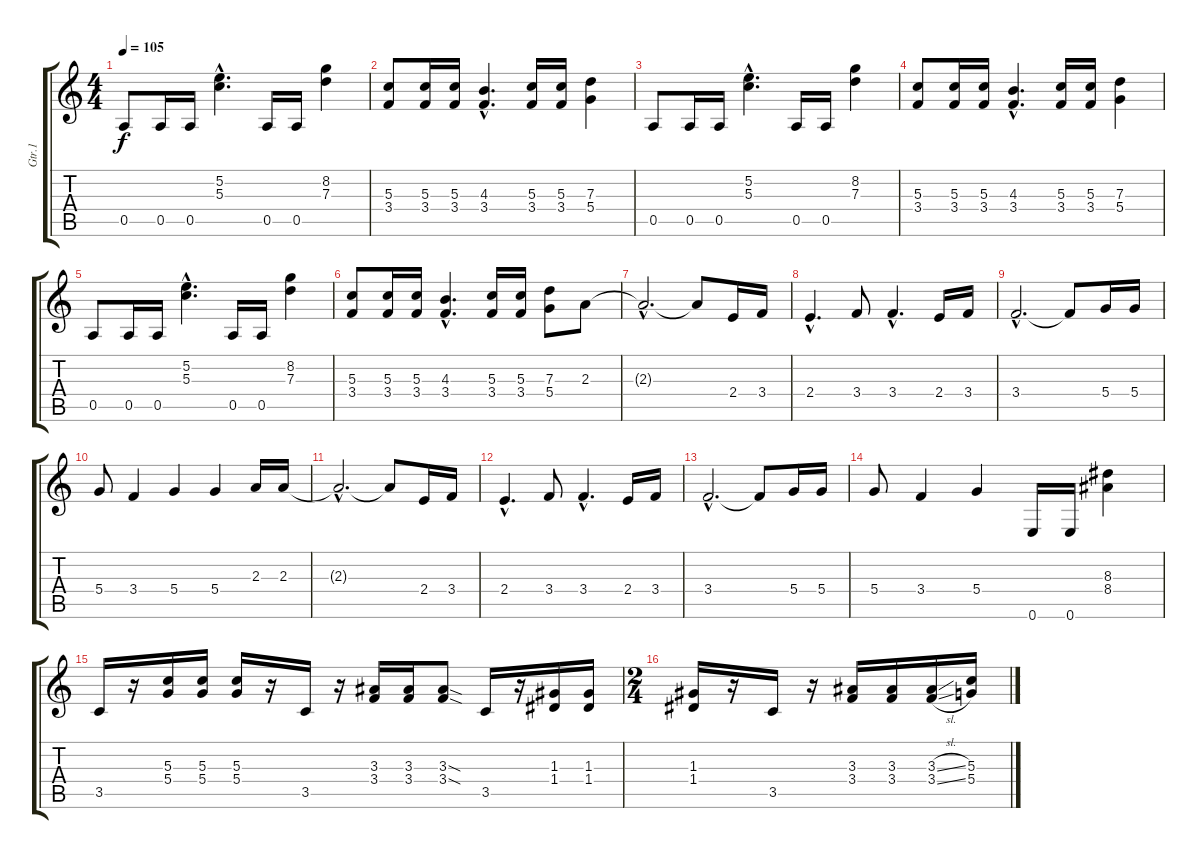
\track ("Gtr.1" "Gtr.1") {instrument overdrivenguitar}
\staff {score tabs}
\tuning (E4 B3 G3 D3 A2 E2) {hide}
\ts (4 4)
\tempo 105
\clef g2
\ks c
0.5.8{dy f} 0.5.16 0.5.16 (5.2{hac} 5.3{hac}).4{d} 0.5.16 0.5.16 (8.2 7.3).4 |
(5.3 3.4).8 (5.3 3.4).16 (5.3 3.4).16 (4.3{hac} 3.4{hac}).4{d} (5.3 3.4).16 (5.3 3.4).16 (7.3 5.4).4 |
0.5.8 0.5.16 0.5.16 (5.2{hac} 5.3{hac}).4{d} 0.5.16 0.5.16 (8.2 7.3).4 |
(5.3 3.4).8 (5.3 3.4).16 (5.3 3.4).16 (4.3{hac} 3.4{hac}).4{d} (5.3 3.4).16 (5.3 3.4).16 (7.3 5.4).4 |
0.5.8 0.5.16 0.5.16 (5.2{hac} 5.3{hac}).4{d} 0.5.16 0.5.16 (8.2 7.3).4 |
(5.3 3.4).8 (5.3 3.4).16 (5.3 3.4).16 (4.3{hac} 3.4{hac}).4{d} (5.3 3.4).16 (5.3 3.4).16 (7.3 5.4).8 2.3.8 |
2.3{hac t}.2{d} 2.3{t}.8 2.4.16 3.4.16 |
2.4{hac}.4{d} 3.4.8 3.4{hac}.4{d} 2.4.16 3.4.16 |
3.4{hac}.2{d} 3.4{t}.8 5.4.16 5.4.16 |
5.4.8 3.4.4 5.4.4 5.4.4 2.3.16 2.3.16 |
2.3{hac t}.2{d} 2.3{t}.8 2.4.16 3.4.16 |
2.4{hac}.4{d} 3.4.8 3.4{hac}.4{d} 2.4.16 3.4.16 |
3.4{hac}.2{d} 3.4{t}.8 5.4.16 5.4.16 |
5.4.8 3.4.4 5.4.4 0.6.16 0.6.16 (8.3 8.4).4 |
3.5.16 r.16 (5.3 5.4).16 (5.3 5.4).16 (5.3 5.4).16 r.16 3.5.16 r.16 (3.3 3.4).16 (3.3 3.4).16 (3.3{sod} 3.4{sod}).8 3.5.16 r.16 (1.3 1.4).16 (1.3 1.4).16 |
\ts (2 4)
(1.3 1.4).16 r.16 3.5.16 r.16 (3.3 3.4).16 (3.3 3.4).16 (3.3{sl} 3.4{sl}).16 (5.3 5.4).16
